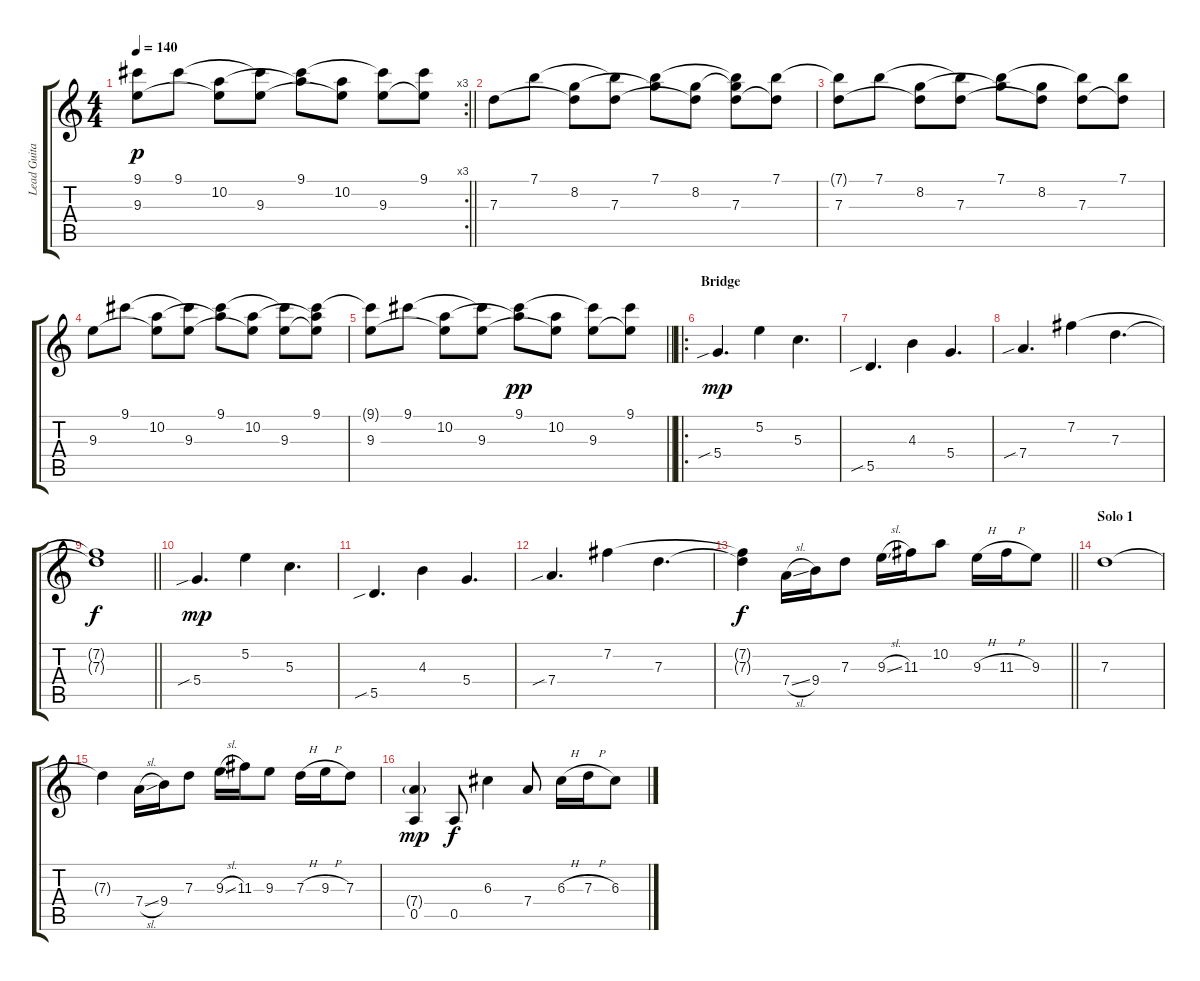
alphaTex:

\track ("Lead Guitar" "Lead Guita") {instrument overdrivenguitar}
\staff {score tabs}
\tuning (E4 B3 G3 D3 A2 E2) {hide}
\rc 3
\ts (4 4)
\tempo 140
\clef g2
\barLineRight lightlight
\ks c
(9.1{t} 9.3).8{dy p} 9.1.8 (10.2 9.3{t}).8 (9.1{t} 9.3).8 (9.1 10.2{t}).8 (10.2 9.3{t}).8 (9.1{t} 9.3).8 (9.1 9.3{t}).8 |
7.3.8 7.1.8 (8.2 7.3{t}).8 (7.1{t} 7.3).8 (7.1 8.2{t}).8 (8.2 7.3{t}).8 (7.1{t} 8.2{t} 7.3).8 (7.1 7.3{t}).8 |
(7.1{t} 7.3).8 7.1.8 (8.2 7.3{t}).8 (7.1{t} 7.3).8 (7.1 8.2{t}).8 (8.2 7.3{t}).8 (7.1{t} 7.3).8 (7.1 7.3{t}).8 |
9.3.8 9.1.8 (10.2 9.3{t}).8 (9.1{t} 9.3).8 (9.1 10.2{t}).8 (10.2 9.3{t}).8 (9.1{t} 9.3).8 (9.1 10.2{t} 9.3{t}).8 |
\barLineRight lightlight
(9.1{t} 9.3).8 9.1.8 (10.2 9.3{t}).8 (9.1{t} 9.3).8 (9.1 10.2{t}).8{dy pp} (10.2 9.3{t}).8 (9.1{t} 9.3).8 (9.1 9.3{t}).8 |
\ro
\section ("" "Bridge")
5.4{sib}.4{d dy mp} 5.2.4 5.3.4{d} |
5.5{sib}.4{d} 4.3.4 5.4.4{d} |
7.4{sib}.4{d} 7.2.4 7.3.4{d} |
\barLineRight lightlight
(7.2{t} 7.3{t}).1{dy f} |
5.4{sib}.4{d dy mp} 5.2.4 5.3.4{d} |
5.5{sib}.4{d} 4.3.4 5.4.4{d} |
7.4{sib}.4{d} 7.2.4 7.3.4{d} |
\barLineRight lightlight
(7.2{t} 7.3{t}).4{dy f} 7.4{sl}.16 9.4.16 7.3.8 9.3{sl}.16 11.3.16 10.2.8 9.3{h}.16 11.3{h}.16 9.3.8 |
\section ("" "Solo 1")
7.3.1 |
7.3{t}.4 7.4{sl}.16 9.4.16 7.3.8 9.3{sl}.16 11.3.16 9.3.8 7.3{h}.16 9.3{h}.16 7.3.8 |
(7.4{g} 0.5).4{dy mp} 0.5.8{dy f} 6.3.4 7.4.8 6.3{h}.16 7.3{h}.16 6.3.8
